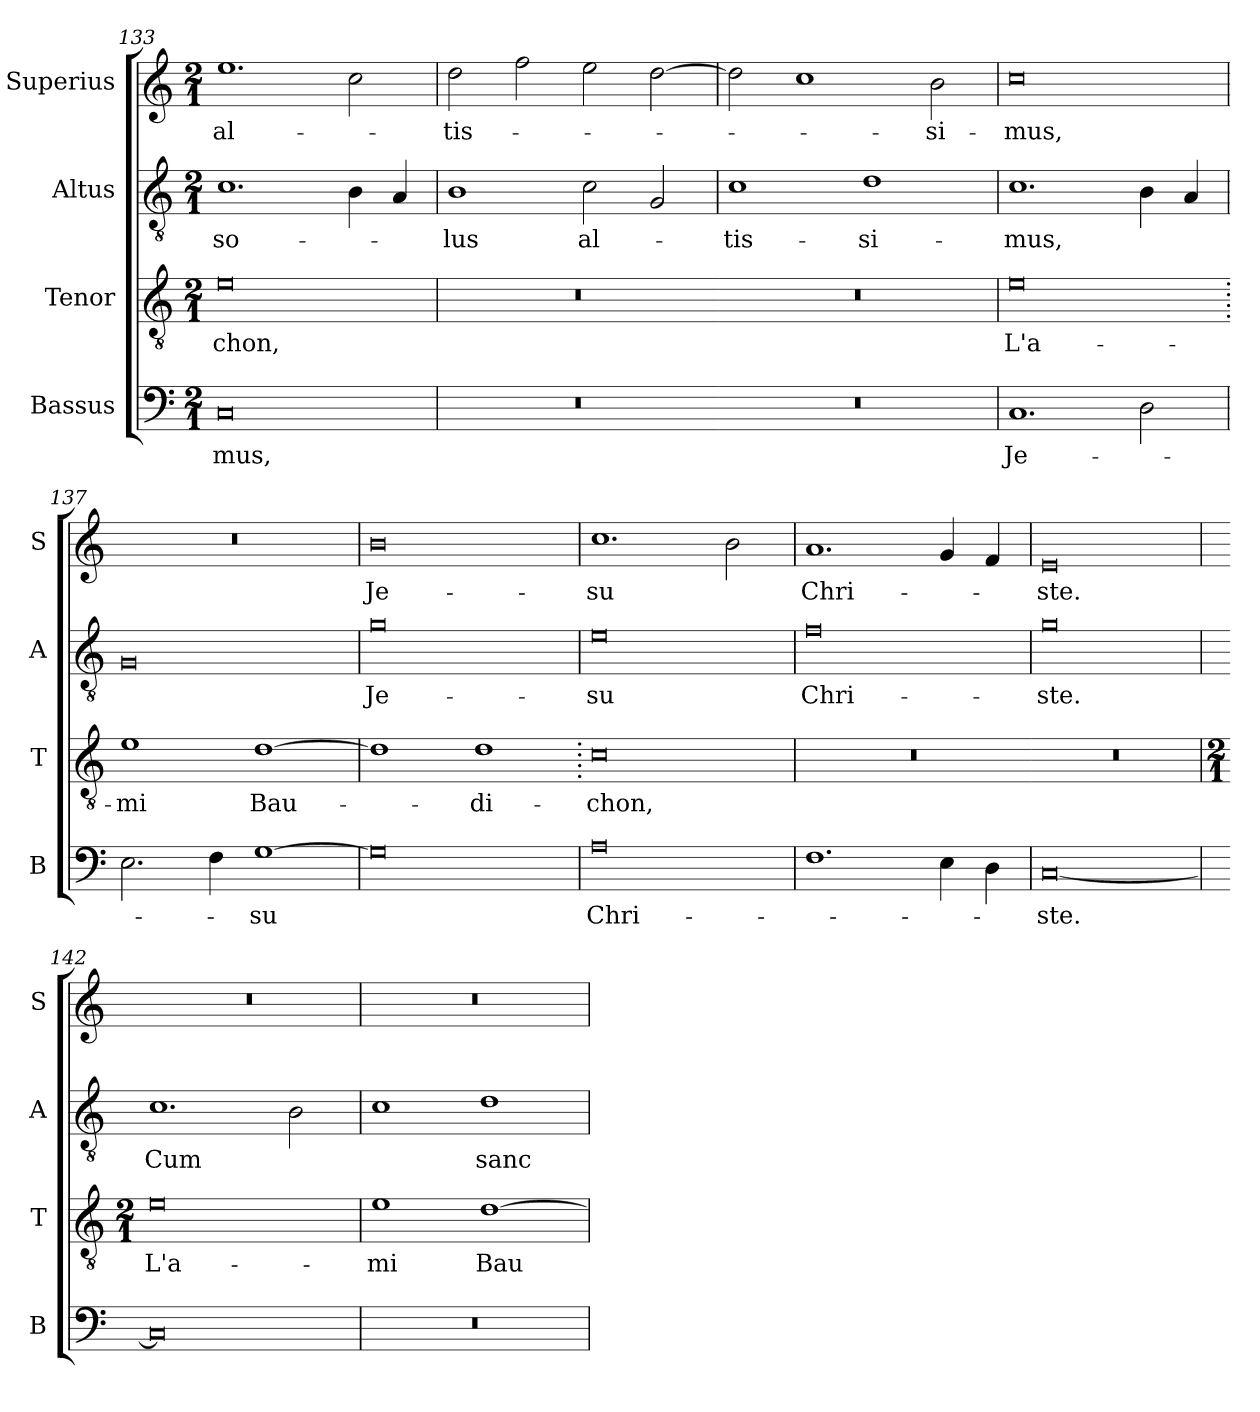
**kern	**text	**kern	**text	**kern	**text	**kern	**text
*part4	*part4	*part3	*part3	*part2	*part2	*part1	*part1
*staff4	*staff4	*staff3	*staff3	*staff2	*staff2	*staff1	*staff1
*I"Bassus	*	*I"Tenor	*	*I"Altus	*	*I"Superius	*
*I'B	*	*I'T	*	*I'A	*	*I'S	*
*clefF4	*	*clefGv2	*	*clefGv2	*	*clefG2	*
*k[]	*	*k[]	*	*k[]	*	*k[]	*
*M2/1	*	*M2/1	*	*M2/1	*	*M2/1	*
=133	=133	=133	=133	=133	=133	=133	=133
0C	-mus,	0e	-chon,	1.c	so-	1.ee	al-
.	.	.	.	4B\	.	2cc\	.
.	.	.	.	4A/	.	.	.
=134	=134	=134	=134	=134	=134	=134	=134
0r	.	0r	.	1B	-lus	2dd\	-tis-
.	.	.	.	.	.	2ff\	.
.	.	.	.	2c\	al-	2ee\	.
.	.	.	.	2G/	.	[2dd\	.
=135	=135	=135.	=135	=135	=135	=135	=135
0r	.	0r	.	1c	-tis-	2dd\]	.
.	.	.	.	.	.	1cc	.
.	.	.	.	1d	-si-	.	.
.	.	.	.	.	.	2b\	-si-
=136	=136	=136	=136	=136	=136	=136	=136
1.C	Je-	0e	L'a-	1.c	-mus,	0cc	-mus,
2D\	.	.	.	4B\	.	.	.
.	.	.	.	4A/	.	.	.
=137	=137	=137.	=137	=137	=137	=137	=137
2.E\	.	1e	-mi	0G	.	0r	.
4F\	.	.	.	.	.	.	.
[1G	-su	[1d	Bau-	.	.	.	.
=138	=138	=138	=138	=138	=138	=138	=138
0G]	.	1d]	.	0g	Je-	0b	Je-
.	.	1d	-di-	.	.	.	.
=139	=139	=139.	=139	=139	=139	=139	=139
0A	Chri-	0c	-chon,	0e	-su	1.cc	-su
.	.	.	.	.	.	2b\	.
=140	=140	=140	=140	=140	=140	=140	=140
1.F	.	0r	.	0f	Chri-	1.a	Chri-
4E\	.	.	.	.	.	4g/	.
4D\	.	.	.	.	.	4f/	.
=141	=141	=141.	=141	=141	=141	=141	=141
[0C	-ste.	0r	.	0g	-ste.	0e	-ste.
=142	=142	=142	=142	=142	=142	=142	=142
*	*	*M2/1	*	*	*	*	*
0C]	.	0e	L'a-	1.c	Cum	0r	.
.	.	.	.	2B\	.	.	.
=143	=143	=143	=143	=143	=143	=143	=143
0r	.	1e	-mi	1c	.	0r	.
.	.	[1d	Bau-	1d	sanc-	.	.
=	=	=	=	=	=	=	=
*-	*-	*-	*-	*-	*-	*-	*-
